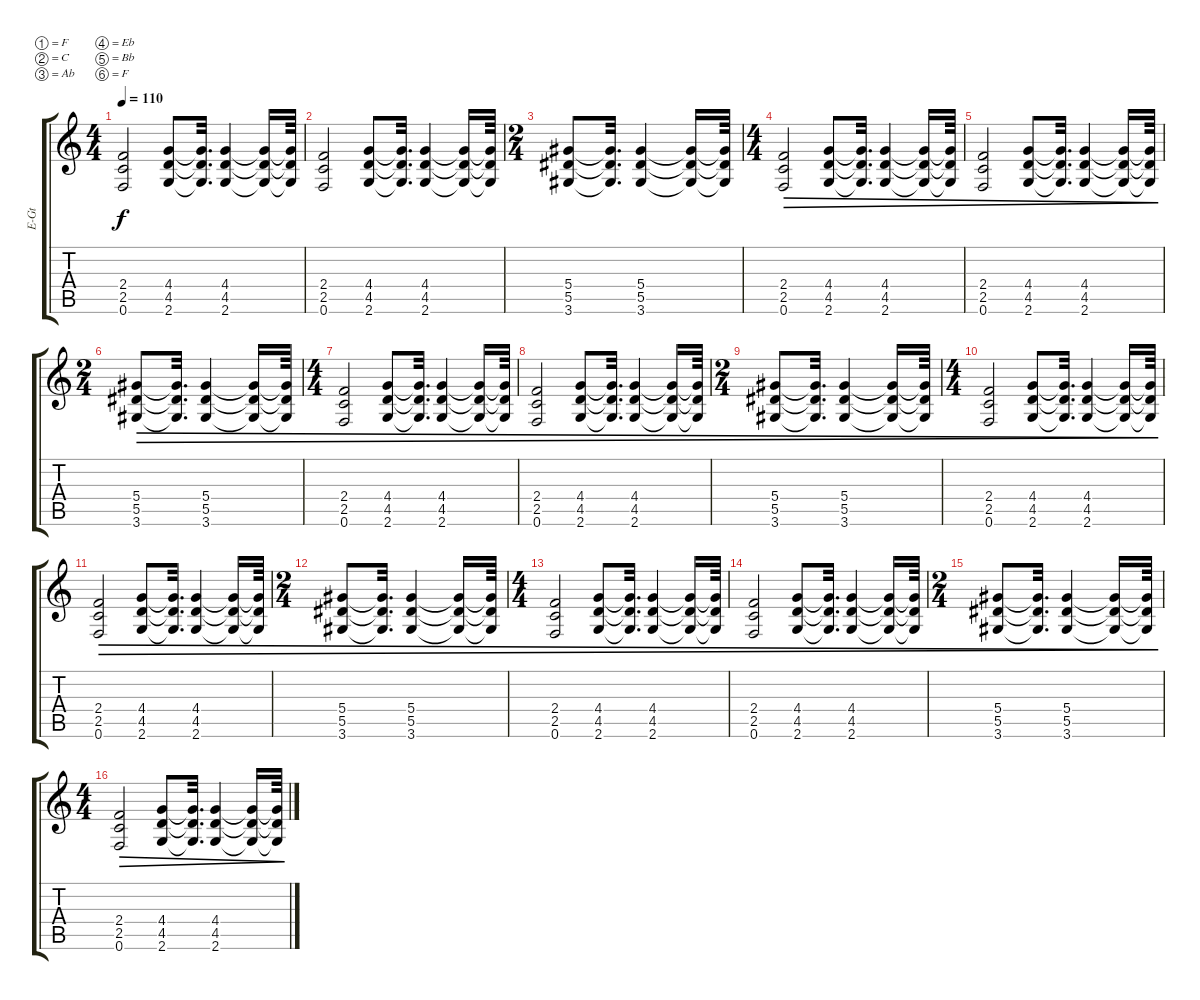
\track ("James Hetfield" "E-Gt") {instrument distortionguitar}
\staff {score tabs}
\tuning (F4 C4 Ab3 Eb3 Bb2 F2)
\ts (4 4)
\tempo 110
\clef g2
\ks c
(2.4 2.5 0.6).2{dy f} (4.4 4.5 2.6).8 (4.4{t} 4.5{t} 2.6{t}).32{d} (4.4 4.5 2.6).4 (4.4{t} 4.5{t} 2.6{t}).16 (4.4{t} 4.5{t} 2.6{t}).64 |
(2.4 2.5 0.6).2 (4.4 4.5 2.6).8 (4.4{t} 4.5{t} 2.6{t}).32{d} (4.4 4.5 2.6).4 (4.4{t} 4.5{t} 2.6{t}).16 (4.4{t} 4.5{t} 2.6{t}).64 |
\ts (2 4)
(5.4 5.5 3.6).8 (5.4{t} 5.5{t} 3.6{t}).32{d} (5.4 5.5 3.6).4 (5.4{t} 5.5{t} 3.6{t}).16 (5.4{t} 5.5{t} 3.6{t}).64 |
\ts (4 4)
(2.4 2.5 0.6).2{dec} (4.4 4.5 2.6).8{dec} (4.4{t} 4.5{t} 2.6{t}).32{d dec} (4.4 4.5 2.6).4{dec} (4.4{t} 4.5{t} 2.6{t}).16{dec} (4.4{t} 4.5{t} 2.6{t}).64{dec} |
(2.4 2.5 0.6).2{dec} (4.4 4.5 2.6).8{dec} (4.4{t} 4.5{t} 2.6{t}).32{d dec} (4.4 4.5 2.6).4{dec} (4.4{t} 4.5{t} 2.6{t}).16{dec} (4.4{t} 4.5{t} 2.6{t}).64{dec} |
\ts (2 4)
(5.4 5.5 3.6).8{dec} (5.4{t} 5.5{t} 3.6{t}).32{d dec} (5.4 5.5 3.6).4{dec} (5.4{t} 5.5{t} 3.6{t}).16{dec} (5.4{t} 5.5{t} 3.6{t}).64{dec} |
\ts (4 4)
(2.4 2.5 0.6).2{dec} (4.4 4.5 2.6).8{dec} (4.4{t} 4.5{t} 2.6{t}).32{d dec} (4.4 4.5 2.6).4{dec} (4.4{t} 4.5{t} 2.6{t}).16{dec} (4.4{t} 4.5{t} 2.6{t}).64{dec} |
(2.4 2.5 0.6).2{dec} (4.4 4.5 2.6).8{dec} (4.4{t} 4.5{t} 2.6{t}).32{d dec} (4.4 4.5 2.6).4{dec} (4.4{t} 4.5{t} 2.6{t}).16{dec} (4.4{t} 4.5{t} 2.6{t}).64{dec} |
\ts (2 4)
(5.4 5.5 3.6).8{dec} (5.4{t} 5.5{t} 3.6{t}).32{d dec} (5.4 5.5 3.6).4{dec} (5.4{t} 5.5{t} 3.6{t}).16{dec} (5.4{t} 5.5{t} 3.6{t}).64{dec} |
\ts (4 4)
(2.4 2.5 0.6).2{dec} (4.4 4.5 2.6).8{dec} (4.4{t} 4.5{t} 2.6{t}).32{d dec} (4.4 4.5 2.6).4{dec} (4.4{t} 4.5{t} 2.6{t}).16{dec} (4.4{t} 4.5{t} 2.6{t}).64{dec} |
(2.4 2.5 0.6).2{dec} (4.4 4.5 2.6).8{dec} (4.4{t} 4.5{t} 2.6{t}).32{d dec} (4.4 4.5 2.6).4{dec} (4.4{t} 4.5{t} 2.6{t}).16{dec} (4.4{t} 4.5{t} 2.6{t}).64{dec} |
\ts (2 4)
(5.4 5.5 3.6).8{dec} (5.4{t} 5.5{t} 3.6{t}).32{d dec} (5.4 5.5 3.6).4{dec} (5.4{t} 5.5{t} 3.6{t}).16{dec} (5.4{t} 5.5{t} 3.6{t}).64{dec} |
\ts (4 4)
(2.4 2.5 0.6).2{dec} (4.4 4.5 2.6).8{dec} (4.4{t} 4.5{t} 2.6{t}).32{d dec} (4.4 4.5 2.6).4{dec} (4.4{t} 4.5{t} 2.6{t}).16{dec} (4.4{t} 4.5{t} 2.6{t}).64{dec} |
(2.4 2.5 0.6).2{dec} (4.4 4.5 2.6).8{dec} (4.4{t} 4.5{t} 2.6{t}).32{d dec} (4.4 4.5 2.6).4{dec} (4.4{t} 4.5{t} 2.6{t}).16{dec} (4.4{t} 4.5{t} 2.6{t}).64{dec} |
\ts (2 4)
(5.4 5.5 3.6).8{dec} (5.4{t} 5.5{t} 3.6{t}).32{d dec} (5.4 5.5 3.6).4{dec} (5.4{t} 5.5{t} 3.6{t}).16{dec} (5.4{t} 5.5{t} 3.6{t}).64{dec} |
\ts (4 4)
(2.4 2.5 0.6).2{dec} (4.4 4.5 2.6).8{dec} (4.4{t} 4.5{t} 2.6{t}).32{d dec} (4.4 4.5 2.6).4{dec} (4.4{t} 4.5{t} 2.6{t}).16{dec} (4.4{t} 4.5{t} 2.6{t}).64{dec}
